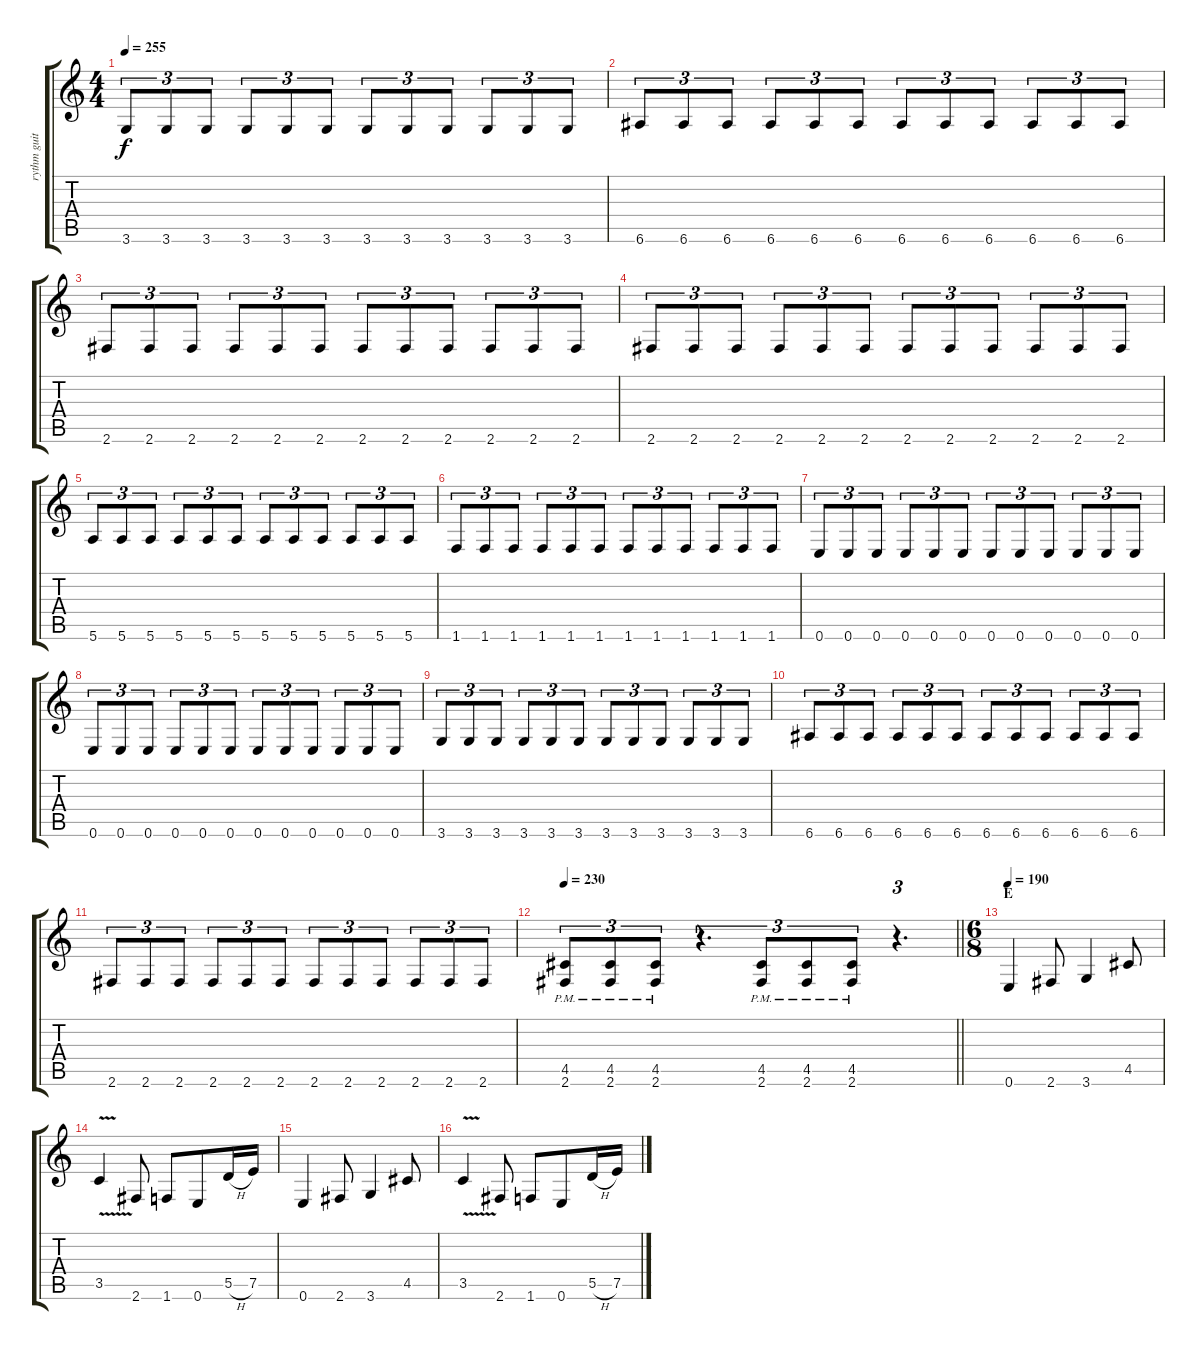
\track ("rythm guitar 1" "rythm guit") {instrument distortionguitar}
\staff {score tabs}
\tuning (E4 B3 G3 D3 A2 E2) {hide}
\ts (4 4)
\tempo 255
\clef g2
\ks c
3.6.8{tu (3 2) dy f} 3.6.8{tu (3 2)} 3.6.8{tu (3 2)} 3.6.8{tu (3 2)} 3.6.8{tu (3 2)} 3.6.8{tu (3 2)} 3.6.8{tu (3 2)} 3.6.8{tu (3 2)} 3.6.8{tu (3 2)} 3.6.8{tu (3 2)} 3.6.8{tu (3 2)} 3.6.8{tu (3 2)} |
6.6.8{tu (3 2)} 6.6.8{tu (3 2)} 6.6.8{tu (3 2)} 6.6.8{tu (3 2)} 6.6.8{tu (3 2)} 6.6.8{tu (3 2)} 6.6.8{tu (3 2)} 6.6.8{tu (3 2)} 6.6.8{tu (3 2)} 6.6.8{tu (3 2)} 6.6.8{tu (3 2)} 6.6.8{tu (3 2)} |
2.6.8{tu (3 2)} 2.6.8{tu (3 2)} 2.6.8{tu (3 2)} 2.6.8{tu (3 2)} 2.6.8{tu (3 2)} 2.6.8{tu (3 2)} 2.6.8{tu (3 2)} 2.6.8{tu (3 2)} 2.6.8{tu (3 2)} 2.6.8{tu (3 2)} 2.6.8{tu (3 2)} 2.6.8{tu (3 2)} |
2.6.8{tu (3 2)} 2.6.8{tu (3 2)} 2.6.8{tu (3 2)} 2.6.8{tu (3 2)} 2.6.8{tu (3 2)} 2.6.8{tu (3 2)} 2.6.8{tu (3 2)} 2.6.8{tu (3 2)} 2.6.8{tu (3 2)} 2.6.8{tu (3 2)} 2.6.8{tu (3 2)} 2.6.8{tu (3 2)} |
5.6.8{tu (3 2)} 5.6.8{tu (3 2)} 5.6.8{tu (3 2)} 5.6.8{tu (3 2)} 5.6.8{tu (3 2)} 5.6.8{tu (3 2)} 5.6.8{tu (3 2)} 5.6.8{tu (3 2)} 5.6.8{tu (3 2)} 5.6.8{tu (3 2)} 5.6.8{tu (3 2)} 5.6.8{tu (3 2)} |
1.6.8{tu (3 2)} 1.6.8{tu (3 2)} 1.6.8{tu (3 2)} 1.6.8{tu (3 2)} 1.6.8{tu (3 2)} 1.6.8{tu (3 2)} 1.6.8{tu (3 2)} 1.6.8{tu (3 2)} 1.6.8{tu (3 2)} 1.6.8{tu (3 2)} 1.6.8{tu (3 2)} 1.6.8{tu (3 2)} |
0.6.8{tu (3 2)} 0.6.8{tu (3 2)} 0.6.8{tu (3 2)} 0.6.8{tu (3 2)} 0.6.8{tu (3 2)} 0.6.8{tu (3 2)} 0.6.8{tu (3 2)} 0.6.8{tu (3 2)} 0.6.8{tu (3 2)} 0.6.8{tu (3 2)} 0.6.8{tu (3 2)} 0.6.8{tu (3 2)} |
0.6.8{tu (3 2)} 0.6.8{tu (3 2)} 0.6.8{tu (3 2)} 0.6.8{tu (3 2)} 0.6.8{tu (3 2)} 0.6.8{tu (3 2)} 0.6.8{tu (3 2)} 0.6.8{tu (3 2)} 0.6.8{tu (3 2)} 0.6.8{tu (3 2)} 0.6.8{tu (3 2)} 0.6.8{tu (3 2)} |
3.6.8{tu (3 2)} 3.6.8{tu (3 2)} 3.6.8{tu (3 2)} 3.6.8{tu (3 2)} 3.6.8{tu (3 2)} 3.6.8{tu (3 2)} 3.6.8{tu (3 2)} 3.6.8{tu (3 2)} 3.6.8{tu (3 2)} 3.6.8{tu (3 2)} 3.6.8{tu (3 2)} 3.6.8{tu (3 2)} |
6.6.8{tu (3 2)} 6.6.8{tu (3 2)} 6.6.8{tu (3 2)} 6.6.8{tu (3 2)} 6.6.8{tu (3 2)} 6.6.8{tu (3 2)} 6.6.8{tu (3 2)} 6.6.8{tu (3 2)} 6.6.8{tu (3 2)} 6.6.8{tu (3 2)} 6.6.8{tu (3 2)} 6.6.8{tu (3 2)} |
2.6.8{tu (3 2)} 2.6.8{tu (3 2)} 2.6.8{tu (3 2)} 2.6.8{tu (3 2)} 2.6.8{tu (3 2)} 2.6.8{tu (3 2)} 2.6.8{tu (3 2)} 2.6.8{tu (3 2)} 2.6.8{tu (3 2)} 2.6.8{tu (3 2)} 2.6.8{tu (3 2)} 2.6.8{tu (3 2)} |
\tempo 230
\barLineRight lightlight
(4.5{pm} 2.6{pm}).8{tu (3 2)} (4.5{pm} 2.6{pm}).8{tu (3 2)} (4.5{pm} 2.6{pm}).8{tu (3 2)} r.4{d tu (3 2)} (4.5{pm} 2.6{pm}).8{tu (3 2)} (4.5{pm} 2.6{pm}).8{tu (3 2)} (4.5{pm} 2.6{pm}).8{tu (3 2)} r.4{d tu (3 2)} |
\ts (6 8)
\section ("" "E")
\tempo 190
0.6.4 2.6.8 3.6.4 4.5.8 |
3.5{v}.4 2.6.8 1.6.8 0.6.8 5.5{h}.16 7.5.16 |
0.6.4 2.6.8 3.6.4 4.5.8 |
3.5{v}.4 2.6.8 1.6.8 0.6.8 5.5{h}.16 7.5.16
